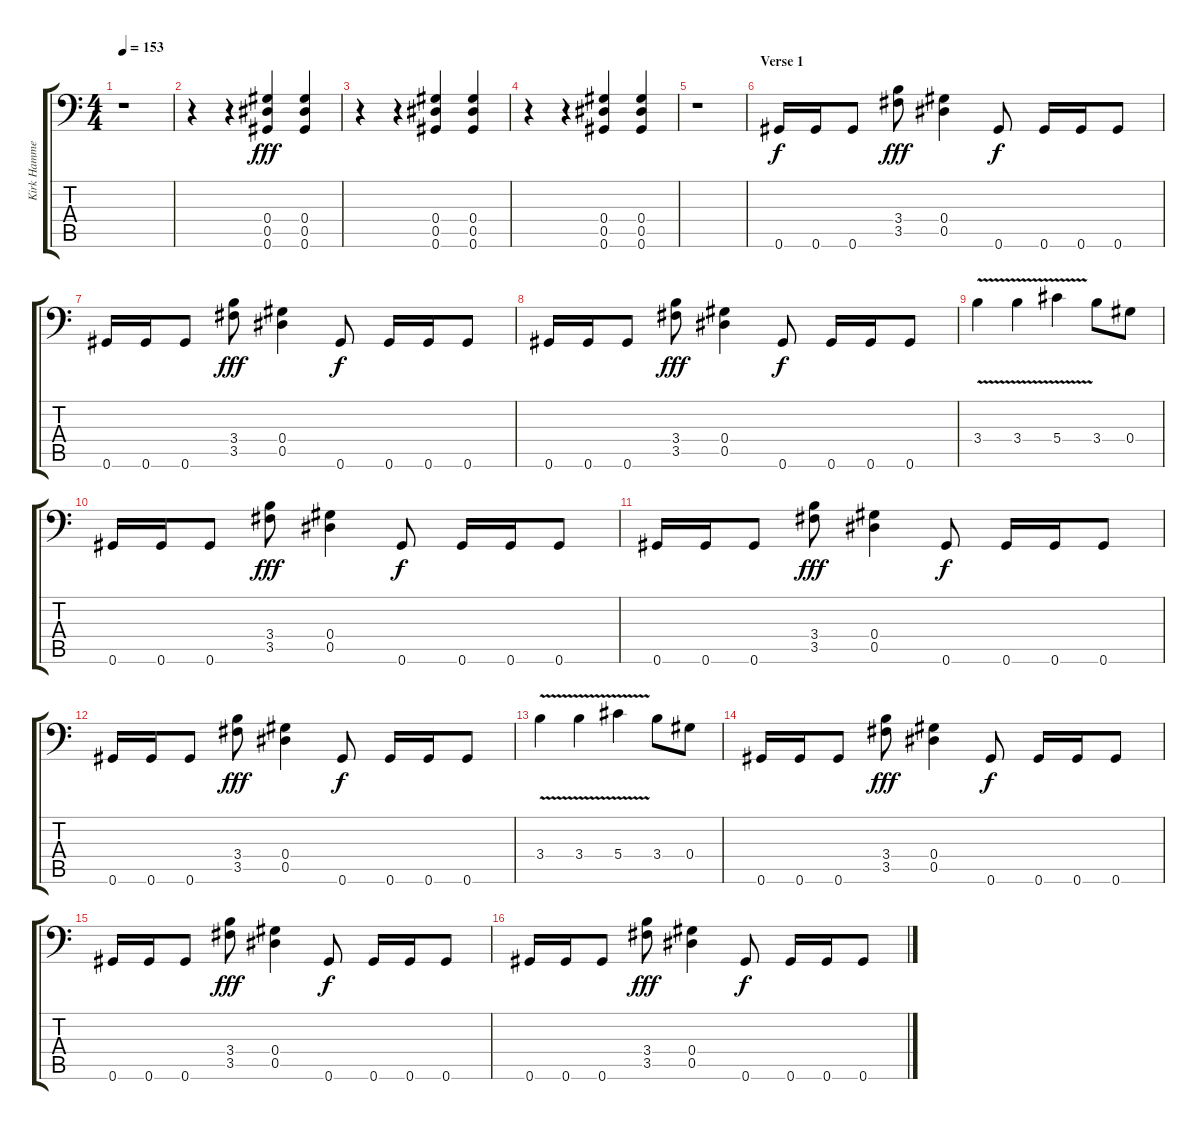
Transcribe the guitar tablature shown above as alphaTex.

\track ("Kirk Hammett (Guitar)" "Kirk Hamme") {instrument overdrivenguitar}
\staff {score tabs}
\tuning (Bb3 F3 Db3 Ab2 Eb2 Ab1) {hide}
\ts (4 4)
\tempo 153
\clef f4
\ks c
r.1{dy f} |
r.4 r.4 (0.4 0.5 0.6).4{dy fff} (0.4 0.5 0.6).4 |
r.4 r.4 (0.4 0.5 0.6).4 (0.4 0.5 0.6).4 |
r.4 r.4 (0.4 0.5 0.6).4 (0.4 0.5 0.6).4 |
r.1 |
\section ("" "Verse 1")
0.6.16{dy f} 0.6.16 0.6.8 (3.4 3.5).8{dy fff} (0.4 0.5).4 0.6.8{dy f} 0.6.16 0.6.16 0.6.8 |
0.6.16 0.6.16 0.6.8 (3.4 3.5).8{dy fff} (0.4 0.5).4 0.6.8{dy f} 0.6.16 0.6.16 0.6.8 |
0.6.16 0.6.16 0.6.8 (3.4 3.5).8{dy fff} (0.4 0.5).4 0.6.8{dy f} 0.6.16 0.6.16 0.6.8 |
3.4{v}.4 3.4{v}.4 5.4{v}.4 3.4.8 0.4.8 |
0.6.16 0.6.16 0.6.8 (3.4 3.5).8{dy fff} (0.4 0.5).4 0.6.8{dy f} 0.6.16 0.6.16 0.6.8 |
0.6.16 0.6.16 0.6.8 (3.4 3.5).8{dy fff} (0.4 0.5).4 0.6.8{dy f} 0.6.16 0.6.16 0.6.8 |
0.6.16 0.6.16 0.6.8 (3.4 3.5).8{dy fff} (0.4 0.5).4 0.6.8{dy f} 0.6.16 0.6.16 0.6.8 |
3.4{v}.4 3.4{v}.4 5.4{v}.4 3.4.8 0.4.8 |
0.6.16 0.6.16 0.6.8 (3.4 3.5).8{dy fff} (0.4 0.5).4 0.6.8{dy f} 0.6.16 0.6.16 0.6.8 |
0.6.16 0.6.16 0.6.8 (3.4 3.5).8{dy fff} (0.4 0.5).4 0.6.8{dy f} 0.6.16 0.6.16 0.6.8 |
0.6.16 0.6.16 0.6.8 (3.4 3.5).8{dy fff} (0.4 0.5).4 0.6.8{dy f} 0.6.16 0.6.16 0.6.8
